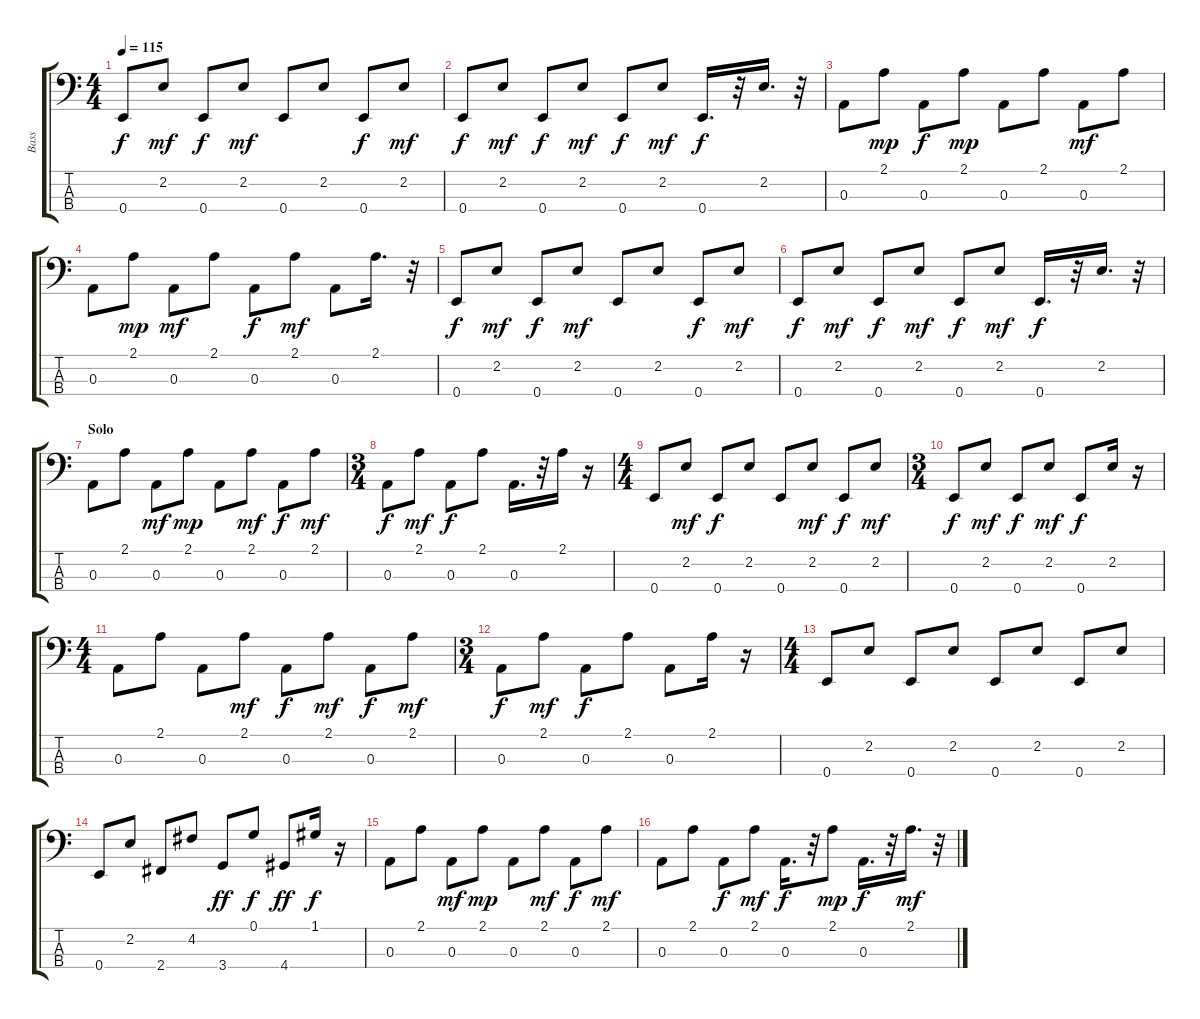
\track ("Bass" "Bass") {instrument fretlessbass}
\staff {score tabs}
\tuning (G2 D2 A1 E1) {hide}
\ts (4 4)
\tempo 115
\clef f4
\ks c
0.4.8{dy f} 2.2.8{dy mf} 0.4.8{dy f} 2.2.8{dy mf} 0.4.8 2.2.8 0.4.8{dy f} 2.2.8{dy mf} |
0.4.8{dy f} 2.2.8{dy mf} 0.4.8{dy f} 2.2.8{dy mf} 0.4.8{dy f} 2.2.8{dy mf} 0.4.16{d dy f} r.32 2.2.16{d} r.32 |
0.3.8 2.1.8{dy mp} 0.3.8{dy f} 2.1.8{dy mp} 0.3.8 2.1.8 0.3.8{dy mf} 2.1.8 |
0.3.8 2.1.8{dy mp} 0.3.8{dy mf} 2.1.8 0.3.8{dy f} 2.1.8{dy mf} 0.3.8 2.1.16{d} r.32 |
0.4.8{dy f} 2.2.8{dy mf} 0.4.8{dy f} 2.2.8{dy mf} 0.4.8 2.2.8 0.4.8{dy f} 2.2.8{dy mf} |
0.4.8{dy f} 2.2.8{dy mf} 0.4.8{dy f} 2.2.8{dy mf} 0.4.8{dy f} 2.2.8{dy mf} 0.4.16{d dy f} r.32 2.2.16{d} r.32 |
\section ("" "Solo")
0.3.8 2.1.8 0.3.8{dy mf} 2.1.8{dy mp} 0.3.8 2.1.8{dy mf} 0.3.8{dy f} 2.1.8{dy mf} |
\ts (3 4)
0.3.8{dy f} 2.1.8{dy mf} 0.3.8{dy f} 2.1.8 0.3.16{d} r.32 2.1.16 r.16 |
\ts (4 4)
0.4.8 2.2.8{dy mf} 0.4.8{dy f} 2.2.8 0.4.8 2.2.8{dy mf} 0.4.8{dy f} 2.2.8{dy mf} |
\ts (3 4)
0.4.8{dy f} 2.2.8{dy mf} 0.4.8{dy f} 2.2.8{dy mf} 0.4.8{dy f} 2.2.16 r.16 |
\ts (4 4)
0.3.8 2.1.8 0.3.8 2.1.8{dy mf} 0.3.8{dy f} 2.1.8{dy mf} 0.3.8{dy f} 2.1.8{dy mf} |
\ts (3 4)
0.3.8{dy f} 2.1.8{dy mf} 0.3.8{dy f} 2.1.8 0.3.8 2.1.16 r.16 |
\ts (4 4)
0.4.8 2.2.8 0.4.8 2.2.8 0.4.8 2.2.8 0.4.8 2.2.8 |
0.4.8 2.2.8 2.4.8 4.2.8 3.4.8{dy ff} 0.1.8{dy f} 4.4.8{dy ff} 1.1.16{dy f} r.16 |
0.3.8 2.1.8 0.3.8{dy mf} 2.1.8{dy mp} 0.3.8 2.1.8{dy mf} 0.3.8{dy f} 2.1.8{dy mf} |
0.3.8 2.1.8 0.3.8{dy f} 2.1.8{dy mf} 0.3.16{d dy f} r.32 2.1.8{dy mp} 0.3.16{d dy f} r.32 2.1.16{d dy mf} r.32
